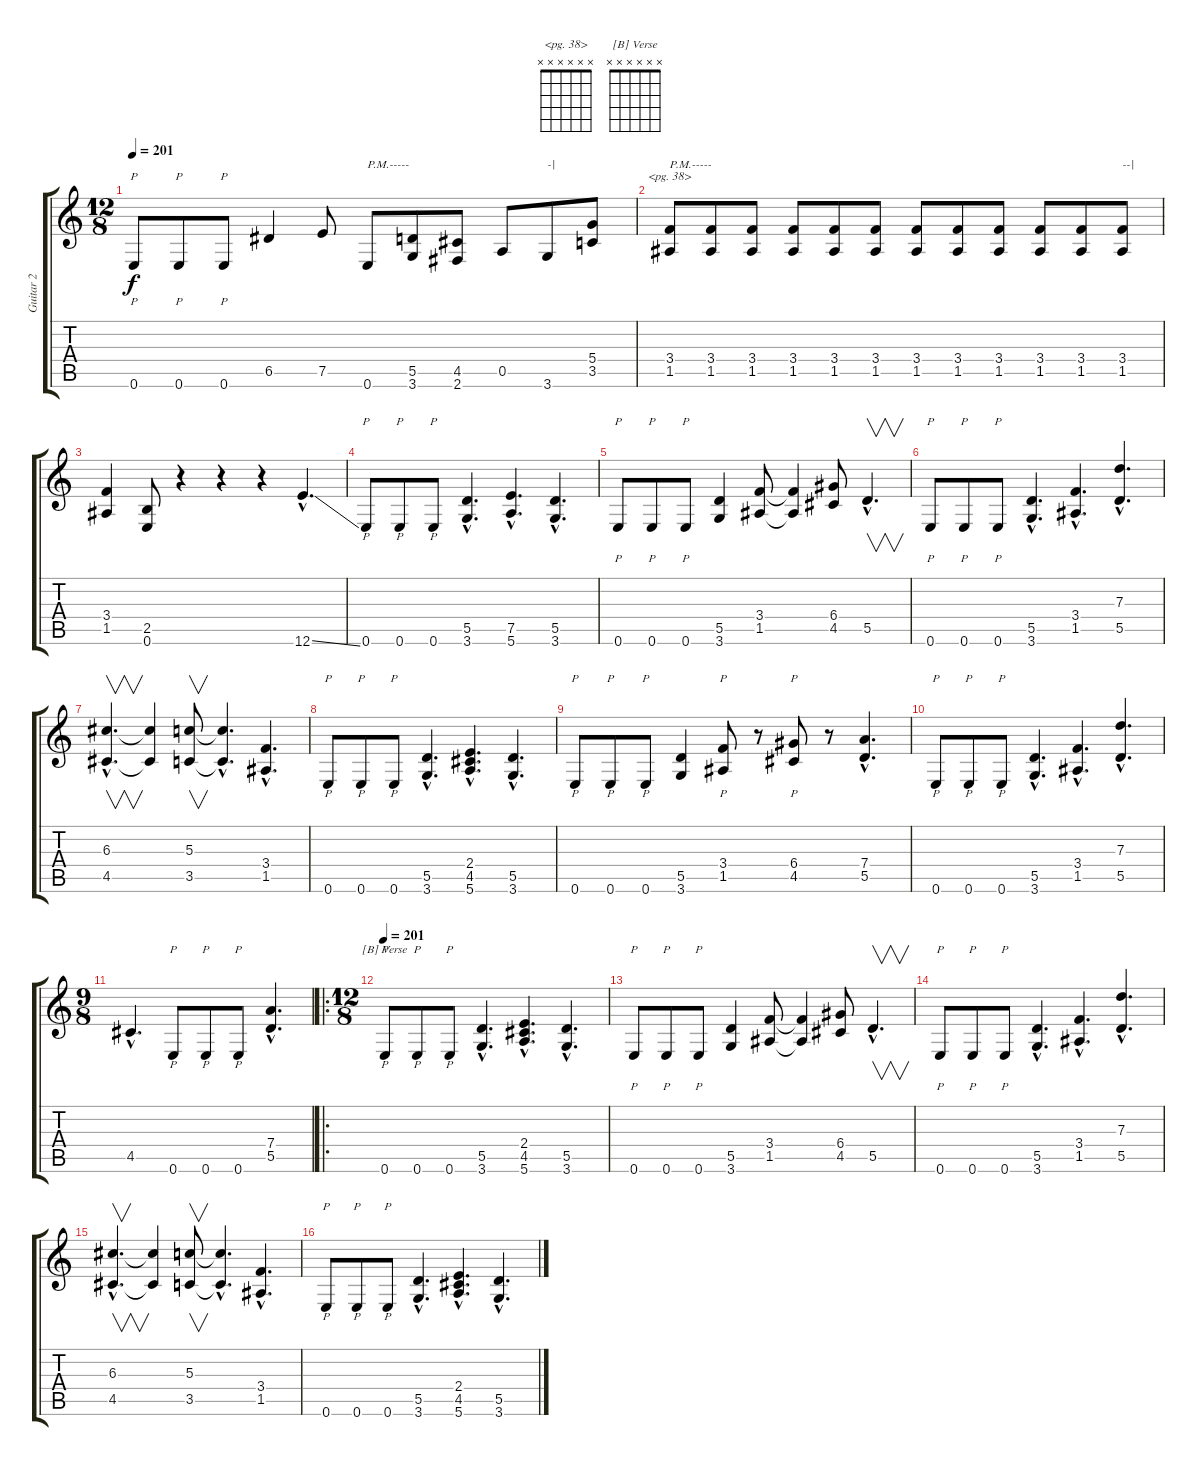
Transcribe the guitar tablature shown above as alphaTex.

\track ("Guitar 2" "Guitar 2") {instrument distortionguitar}
\staff {score tabs}
\tuning (E4 B3 G3 D3 A2 E2) {hide}
\chord ("<pg. 38>" x x x x x x) {firstfret 0}
\chord ("[B] Verse" x x x x x x) {firstfret 0}
\ts (12 8)
\tempo 201
\clef g2
\ks c
0.6.8{p dy f} 0.6.8{p} 0.6.8{p} 6.5.4 7.5.8 0.6.8{txt "P.M.-----"} (5.5 3.6).8 (4.5 2.6).8 0.5.8 3.6.8{txt "-|"} (5.4 3.5).8 |
(3.4 1.5).8{ch "<pg. 38>" txt "P.M.-----"} (3.4 1.5).8 (3.4 1.5).8 (3.4 1.5).8 (3.4 1.5).8 (3.4 1.5).8 (3.4 1.5).8 (3.4 1.5).8 (3.4 1.5).8 (3.4 1.5).8 (3.4 1.5).8 (3.4 1.5).8{txt "--|"} |
(3.4 1.5).4 (2.5 0.6).8 r.4 r.4 r.4 12.6{ss hac}.4{d} |
0.6.8{p} 0.6.8{p} 0.6.8{p} (5.5{hac} 3.6{hac}).4{d} (7.5{hac} 5.6{hac}).4{d} (5.5{hac} 3.6{hac}).4{d} |
0.6.8{p} 0.6.8{p} 0.6.8{p} (5.5 3.6).4 (3.4 1.5).8 (3.4{t} 1.5{t}).4 (6.4 4.5).8 5.5{hac}.4{v d} |
0.6.8{p} 0.6.8{p} 0.6.8{p} (5.5{hac} 3.6{hac}).4{d} (3.4{hac} 1.5{hac}).4{d} (7.3{hac} 5.5{hac}).4{d} |
(6.3{hac} 4.5{hac}).4{v d} (6.3{t} 4.5{t}).4 (5.3 3.5).8{v} (5.3{hac t} 3.5{hac t}).4{d} (3.4{hac} 1.5{hac}).4{d} |
0.6.8{p} 0.6.8{p} 0.6.8{p} (5.5{hac} 3.6{hac}).4{d} (2.4{hac} 4.5{hac} 5.6{hac}).4{d} (5.5{hac} 3.6{hac}).4{d} |
0.6.8{p} 0.6.8{p} 0.6.8{p} (5.5 3.6).4 (3.4 1.5).8{p} r.8 (6.4 4.5).8{p} r.8 (7.4{hac} 5.5{hac}).4{d} |
0.6.8{p} 0.6.8{p} 0.6.8{p} (5.5{hac} 3.6{hac}).4{d} (3.4{hac} 1.5{hac}).4{d} (7.3{hac} 5.5{hac}).4{d} |
\ts (9 8)
4.5{hac}.4{d} 0.6.8{p} 0.6.8{p} 0.6.8{p} (7.4{hac} 5.5{hac}).4{d} |
\ro
\ts (12 8)
\tempo 201
0.6.8{p ch "[B] Verse"} 0.6.8{p} 0.6.8{p} (5.5{hac} 3.6{hac}).4{d} (2.4{hac} 4.5{hac} 5.6{hac}).4{d} (5.5{hac} 3.6{hac}).4{d} |
0.6.8{p} 0.6.8{p} 0.6.8{p} (5.5 3.6).4 (3.4 1.5).8 (3.4{t} 1.5{t}).4 (6.4 4.5).8 5.5{hac}.4{v d} |
0.6.8{p} 0.6.8{p} 0.6.8{p} (5.5{hac} 3.6{hac}).4{d} (3.4{hac} 1.5{hac}).4{d} (7.3{hac} 5.5{hac}).4{d} |
(6.3{hac} 4.5{hac}).4{v d} (6.3{t} 4.5{t}).4 (5.3 3.5).8{v} (5.3{hac t} 3.5{hac t}).4{d} (3.4{hac} 1.5{hac}).4{d} |
0.6.8{p} 0.6.8{p} 0.6.8{p} (5.5{hac} 3.6{hac}).4{d} (2.4{hac} 4.5{hac} 5.6{hac}).4{d} (5.5{hac} 3.6{hac}).4{d}
